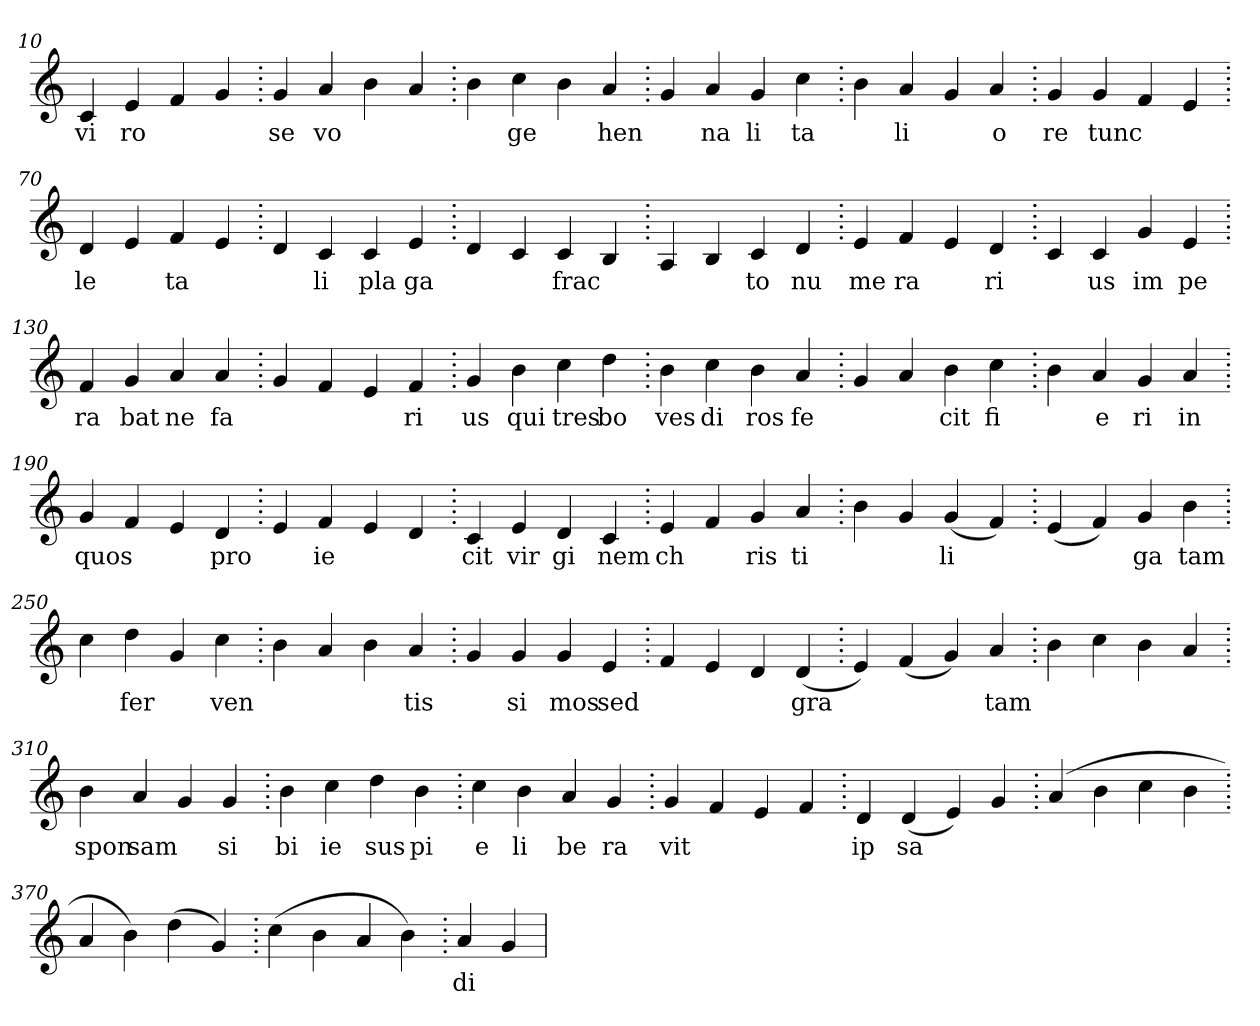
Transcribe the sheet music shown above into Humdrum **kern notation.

**kern	**text
*part1	*part1
*staff1	*staff1
*clefG2	*
=10.	=10.
4c	vi
4e	ro
4f	.
4g	.
=20.	=20.
4g	se
4a	vo
4b	.
4a	.
=30.	=30.
4b	.
4cc	ge
4b	.
4a	hen
=40.	=40.
4g	.
4a	na
4g	li
4cc	ta
=50.	=50.
4b	.
4a	li
4g	.
4a	o
=60.	=60.
4g	re
4g	tunc
4f	.
4e	.
=70.	=70.
4d	le
4e	.
4f	ta
4e	.
=80.	=80.
4d	.
4c	li
4c	pla
4e	ga
=90.	=90.
4d	.
4c	.
4c	frac
4B	.
=100.	=100.
4A	.
4B	.
4c	to
4d	nu
=110.	=110.
4e	me
4f	ra
4e	.
4d	ri
=120.	=120.
4c	.
4c	us
4g	im
4e	pe
=130.	=130.
4f	ra
4g	bat
4a	ne
4a	fa
=140.	=140.
4g	.
4f	.
4e	.
4f	ri
=150.	=150.
4g	us
4b	qui
4cc	tres
4dd	bo
=160.	=160.
4b	ves
4cc	di
4b	ros
4a	fe
=170.	=170.
4g	.
4a	.
4b	cit
4cc	fi
=180.	=180.
4b	.
4a	e
4g	ri
4a	in
=190.	=190.
4g	quos
4f	.
4e	.
4d	pro
=200.	=200.
4e	.
4f	ie
4e	.
4d	.
=210.	=210.
4c	cit
4e	vir
4d	gi
4c	nem
=220.	=220.
4e	ch
4f	.
4g	ris
4a	ti
=230.	=230.
4b	.
4g	.
(>4g	li
4f)	.
=240.	=240.
(>4e	.
4f)	.
4g	ga
4b	tam
=250.	=250.
4cc	.
4dd	fer
4g	.
4cc	ven
=260.	=260.
4b	.
4a	.
4b	.
4a	tis
=270.	=270.
4g	.
4g	si
4g	mos
4e	sed
=280.	=280.
4f	.
4e	.
4d	.
(>4d	gra
=290.	=290.
4e)	.
(>4f	.
4g)	.
4a	tam
=300.	=300.
4b	.
4cc	.
4b	.
4a	.
=310.	=310.
4b	spon
4a	sam
4g	.
4g	si
=320.	=320.
4b	bi
4cc	ie
4dd	sus
4b	pi
=330.	=330.
4cc	e
4b	li
4a	be
4g	ra
=340.	=340.
4g	vit
4f	.
4e	.
4f	.
=350.	=350.
4d	ip
(>4d	sa
4e)	.
4g	.
=360.	=360.
(>4a	.
4b	.
4cc	.
4b	.
=370.	=370.
4a	.
4b)	.
(>4dd	.
4g)	.
=380.	=380.
(>4cc	.
4b	.
4a	.
4b)	.
=390.	=390.
4a	di
4g	.
=	=
*-	*-
